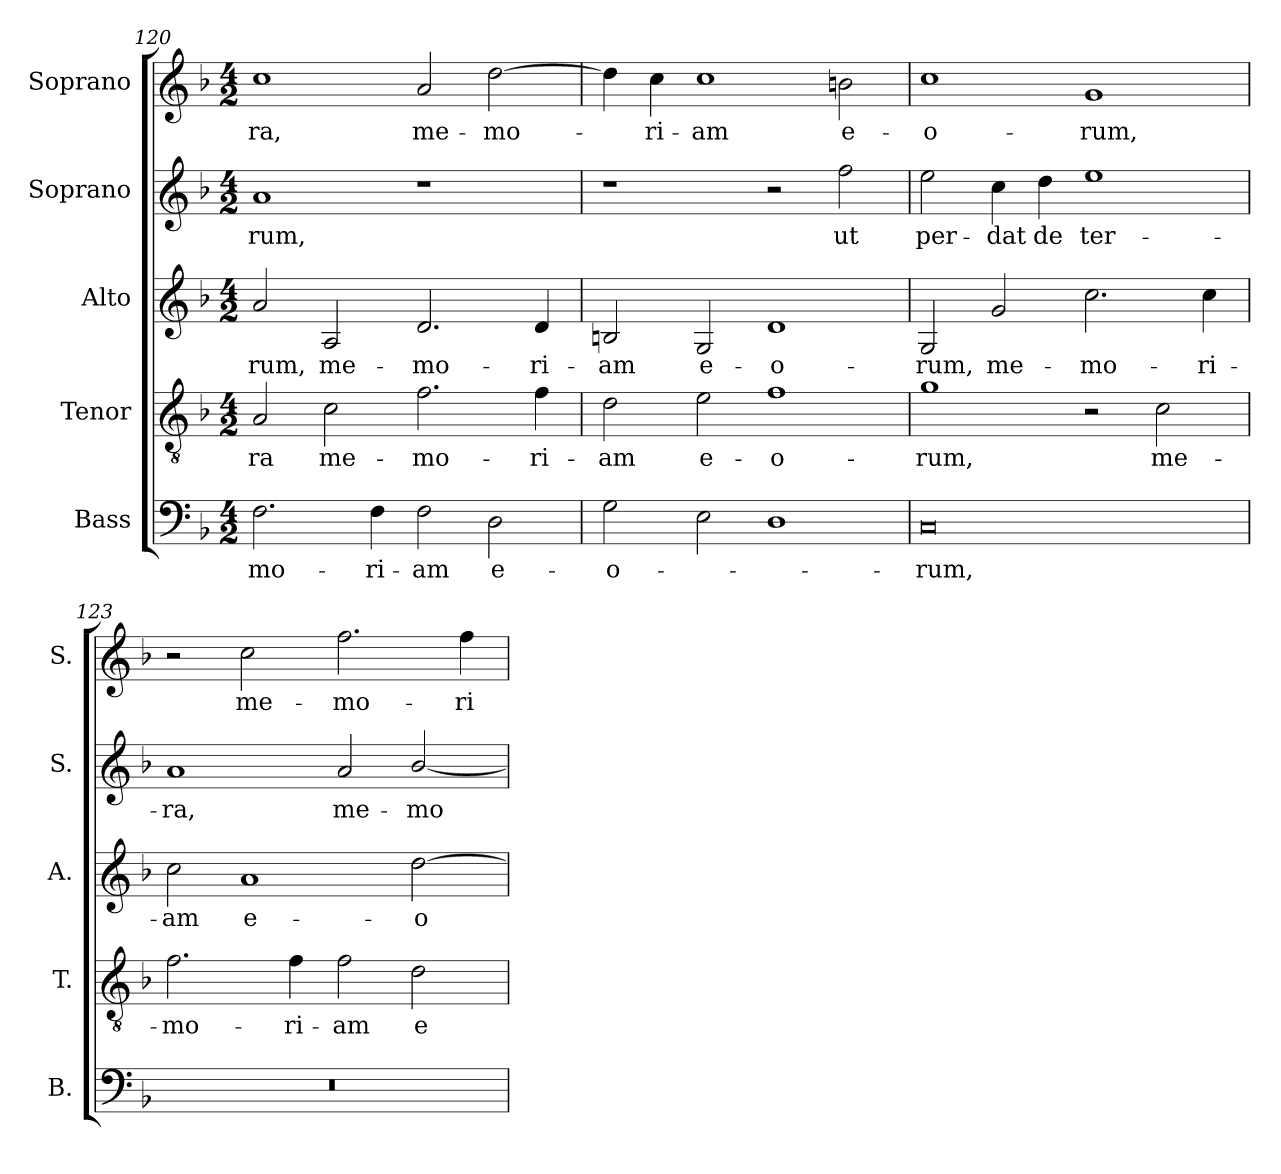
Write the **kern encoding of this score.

**kern	**text	**kern	**text	**kern	**text	**kern	**text	**kern	**text
*part5	*part5	*part4	*part4	*part3	*part3	*part2	*part2	*part1	*part1
*staff5	*staff5	*staff4	*staff4	*staff3	*staff3	*staff2	*staff2	*staff1	*staff1
*I"Bass	*	*I"Tenor	*	*I"Alto	*	*I"Soprano	*	*I"Soprano	*
*I'B.	*	*I'T.	*	*I'A.	*	*I'S.	*	*I'S.	*
*clefF4	*	*clefGv2	*	*clefG2	*	*clefG2	*	*clefG2	*
*	*	*ITrd7c12	*	*	*	*	*	*	*
*k[b-]	*	*k[b-]	*	*k[b-]	*	*k[b-]	*	*k[b-]	*
*F:	*	*F:	*	*F:	*	*F:	*	*F:	*
*M4/2	*	*M4/2	*	*M4/2	*	*M4/2	*	*M4/2	*
=120	=120	=120	=120	=120	=120	=120	=120	=120	=120
!	!LO:LY:b:color=#000000	!	!	!	!	!	!	!	!
!	!	!	!LO:LY:b:color=#000000	!	!	!	!	!	!
!	!	!	!	!	!LO:LY:b:color=#000000	!	!	!	!
!	!	!	!	!	!	!	!LO:LY:b:color=#000000	!	!
!	!	!	!	!	!	!	!	!	!LO:LY:b:color=#000000
2.Fi\	-mo-	2AAi/	-ra	2ai/	-rum,	1ai	-rum,	1cci	-ra,
!	!	!	!LO:LY:b:color=#000000	!	!	!	!	!	!
!	!	!	!	!	!LO:LY:b:color=#000000	!	!	!	!
.	.	2Ci\	me-	2Ai/	me-	.	.	.	.
!	!LO:LY:b:color=#000000	!	!	!	!	!	!	!	!
4Fi\	-ri-	.	.	.	.	.	.	.	.
!	!LO:LY:b:color=#000000	!	!	!	!	!	!	!	!
!	!	!	!LO:LY:b:color=#000000	!	!	!	!	!	!
!	!	!	!	!	!LO:LY:b:color=#000000	!	!	!	!
!	!	!	!	!	!	!	!	!	!LO:LY:b:color=#000000
2Fi\	-am	2.Fi\	-mo-	2.di/	-mo-	1r	.	2ai/	me-
!	!LO:LY:b:color=#000000	!	!	!	!	!	!	!	!
!	!	!	!	!	!	!	!	!	!LO:LY:b:color=#000000
2Di\	e-	.	.	.	.	.	.	[2ddi\	-mo-
!	!	!	!LO:LY:b:color=#000000	!	!	!	!	!	!
!	!	!	!	!	!LO:LY:b:color=#000000	!	!	!	!
.	.	4Fi\	-ri-	4di/	-ri-	.	.	.	.
=121	=121	=121	=121	=121	=121	=121	=121	=121	=121
!	!LO:LY:b:color=#000000	!	!	!	!	!	!	!	!
!	!	!	!LO:LY:b:color=#000000	!	!	!	!	!	!
!	!	!	!	!	!LO:LY:b:color=#000000	!	!	!	!
2Gi\	-o-	2Di\	-am	2Bni/	-am	1r	.	4ddi\]	.
!	!	!	!	!	!	!	!	!	!LO:LY:b:color=#000000
.	.	.	.	.	.	.	.	4cci\	-ri-
!	!	!	!LO:LY:b:color=#000000	!	!	!	!	!	!
!	!	!	!	!	!LO:LY:b:color=#000000	!	!	!	!
!	!	!	!	!	!	!	!	!	!LO:LY:b:color=#000000
2Ei\	.	2Ei\	e-	2Gi/	e-	.	.	1cci	-am
!	!	!	!LO:LY:b:color=#000000	!	!	!	!	!	!
!	!	!	!	!	!LO:LY:b:color=#000000	!	!	!	!
1Di	.	1Fi	-o-	1di	-o-	2r	.	.	.
!	!	!	!	!	!	!	!LO:LY:b:color=#000000	!	!
!	!	!	!	!	!	!	!	!	!LO:LY:b:color=#000000
.	.	.	.	.	.	2ffi\	ut	2bni\	e-
=122	=122	=122	=122	=122	=122	=122	=122	=122	=122
!	!LO:LY:b:color=#000000	!	!	!	!	!	!	!	!
!	!	!	!LO:LY:b:color=#000000	!	!	!	!	!	!
!	!	!	!	!	!LO:LY:b:color=#000000	!	!	!	!
!	!	!	!	!	!	!	!LO:LY:b:color=#000000	!	!
!	!	!	!	!	!	!	!	!	!LO:LY:b:color=#000000
0Ci	-rum,	1Gi	-rum,	2Gi/	-rum,	2eei\	per-	1cci	-o-
!	!	!	!	!	!LO:LY:b:color=#000000	!	!	!	!
!	!	!	!	!	!	!	!LO:LY:b:color=#000000	!	!
.	.	.	.	2gi/	me-	4cci\	-dat	.	.
!	!	!	!	!	!	!	!LO:LY:b:color=#000000	!	!
.	.	.	.	.	.	4ddi\	de	.	.
!	!	!	!	!	!LO:LY:b:color=#000000	!	!	!	!
!	!	!	!	!	!	!	!LO:LY:b:color=#000000	!	!
!	!	!	!	!	!	!	!	!	!LO:LY:b:color=#000000
.	.	2r	.	2.cci\	-mo-	1eei	ter-	1gi	-rum,
!	!	!	!LO:LY:b:color=#000000	!	!	!	!	!	!
.	.	2Ci\	me-	.	.	.	.	.	.
!	!	!	!	!	!LO:LY:b:color=#000000	!	!	!	!
.	.	.	.	4cci\	-ri-	.	.	.	.
!!LO:LB:g=z
=123	=123	=123	=123	=123	=123	=123	=123	=123	=123
!LO:N:vis=1	!	!	!	!	!	!	!	!	!
!	!	!	!LO:LY:b:color=#000000	!	!	!	!	!	!
!	!	!	!	!	!LO:LY:b:color=#000000	!	!	!	!
!	!	!	!	!	!	!	!LO:LY:b:color=#000000	!	!
0r	.	2.Fi\	-mo-	2cci\	-am	1ai	-ra,	2r	.
!	!	!	!	!	!LO:LY:b:color=#000000	!	!	!	!
!	!	!	!	!	!	!	!	!	!LO:LY:b:color=#000000
.	.	.	.	1ai	e-	.	.	2cci\	me-
!	!	!	!LO:LY:b:color=#000000	!	!	!	!	!	!
.	.	4Fi\	-ri-	.	.	.	.	.	.
!	!	!	!LO:LY:b:color=#000000	!	!	!	!	!	!
!	!	!	!	!	!	!	!LO:LY:b:color=#000000	!	!
!	!	!	!	!	!	!	!	!	!LO:LY:b:color=#000000
.	.	2Fi\	-am	.	.	2ai/	me-	2.ffi\	-mo-
!	!	!	!LO:LY:b:color=#000000	!	!	!	!	!	!
!	!	!	!	!	!LO:LY:b:color=#000000	!	!	!	!
!	!	!	!	!	!	!	!LO:LY:b:color=#000000	!	!
.	.	2Di\	e-	[2ddi\	-o-	[2b-i/	-mo-	.	.
!	!	!	!	!	!	!	!	!	!LO:LY:b:color=#000000
.	.	.	.	.	.	.	.	4ffi\	-ri-
=	=	=	=	=	=	=	=	=	=
*-	*-	*-	*-	*-	*-	*-	*-	*-	*-
